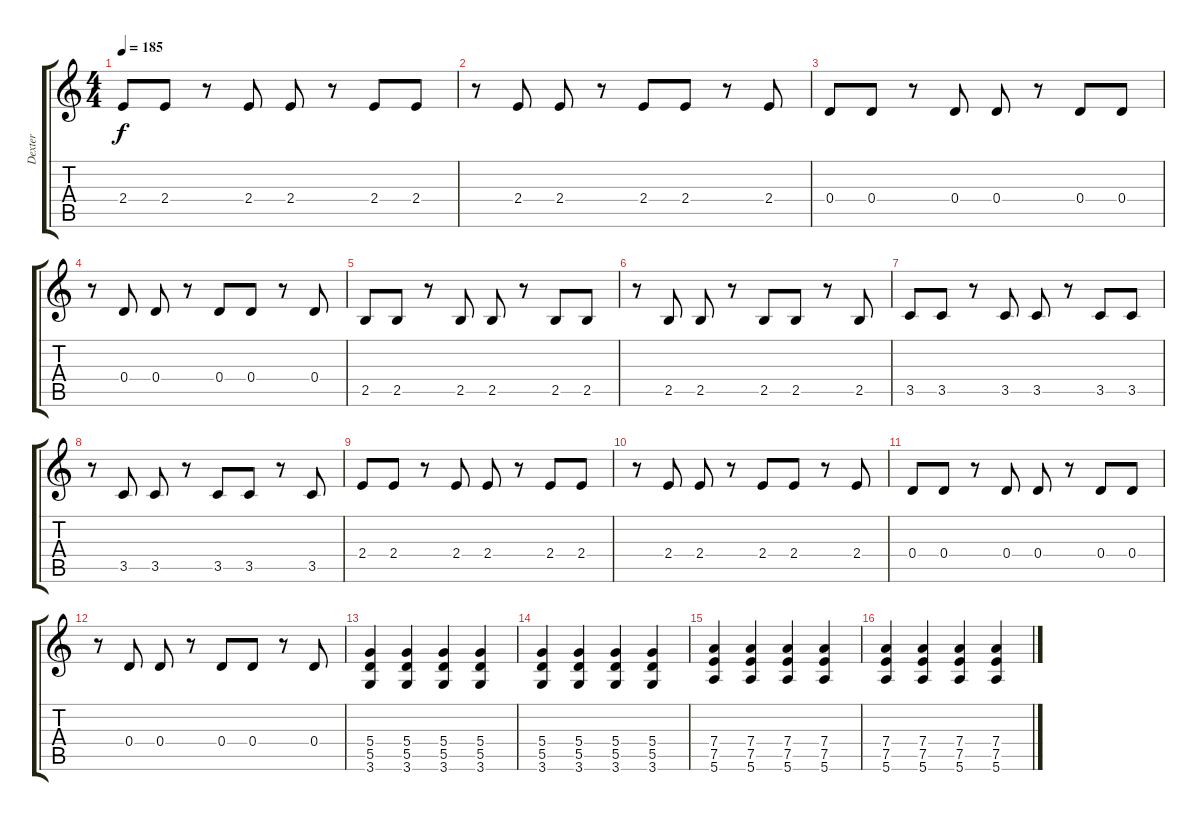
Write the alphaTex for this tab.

\track ("Dexter" "Dexter") {instrument distortionguitar}
\staff {score tabs}
\tuning (E4 B3 G3 D3 A2 E2) {hide}
\ts (4 4)
\tempo 185
\clef g2
\ks c
2.4.8{dy f} 2.4.8 r.8 2.4.8 2.4.8 r.8 2.4.8 2.4.8 |
r.8 2.4.8 2.4.8 r.8 2.4.8 2.4.8 r.8 2.4.8 |
0.4.8 0.4.8 r.8 0.4.8 0.4.8 r.8 0.4.8 0.4.8 |
r.8 0.4.8 0.4.8 r.8 0.4.8 0.4.8 r.8 0.4.8 |
2.5.8 2.5.8 r.8 2.5.8 2.5.8 r.8 2.5.8 2.5.8 |
r.8 2.5.8 2.5.8 r.8 2.5.8 2.5.8 r.8 2.5.8 |
3.5.8 3.5.8 r.8 3.5.8 3.5.8 r.8 3.5.8 3.5.8 |
r.8 3.5.8 3.5.8 r.8 3.5.8 3.5.8 r.8 3.5.8 |
2.4.8 2.4.8 r.8 2.4.8 2.4.8 r.8 2.4.8 2.4.8 |
r.8 2.4.8 2.4.8 r.8 2.4.8 2.4.8 r.8 2.4.8 |
0.4.8 0.4.8 r.8 0.4.8 0.4.8 r.8 0.4.8 0.4.8 |
r.8 0.4.8 0.4.8 r.8 0.4.8 0.4.8 r.8 0.4.8 |
(5.4 5.5 3.6).4{instrument distortionguitar} (5.4 5.5 3.6).4 (5.4 5.5 3.6).4 (5.4 5.5 3.6).4 |
(5.4 5.5 3.6).4 (5.4 5.5 3.6).4 (5.4 5.5 3.6).4 (5.4 5.5 3.6).4 |
(7.4 7.5 5.6).4 (7.4 7.5 5.6).4 (7.4 7.5 5.6).4 (7.4 7.5 5.6).4 |
(7.4 7.5 5.6).4 (7.4 7.5 5.6).4 (7.4 7.5 5.6).4 (7.4 7.5 5.6).4
